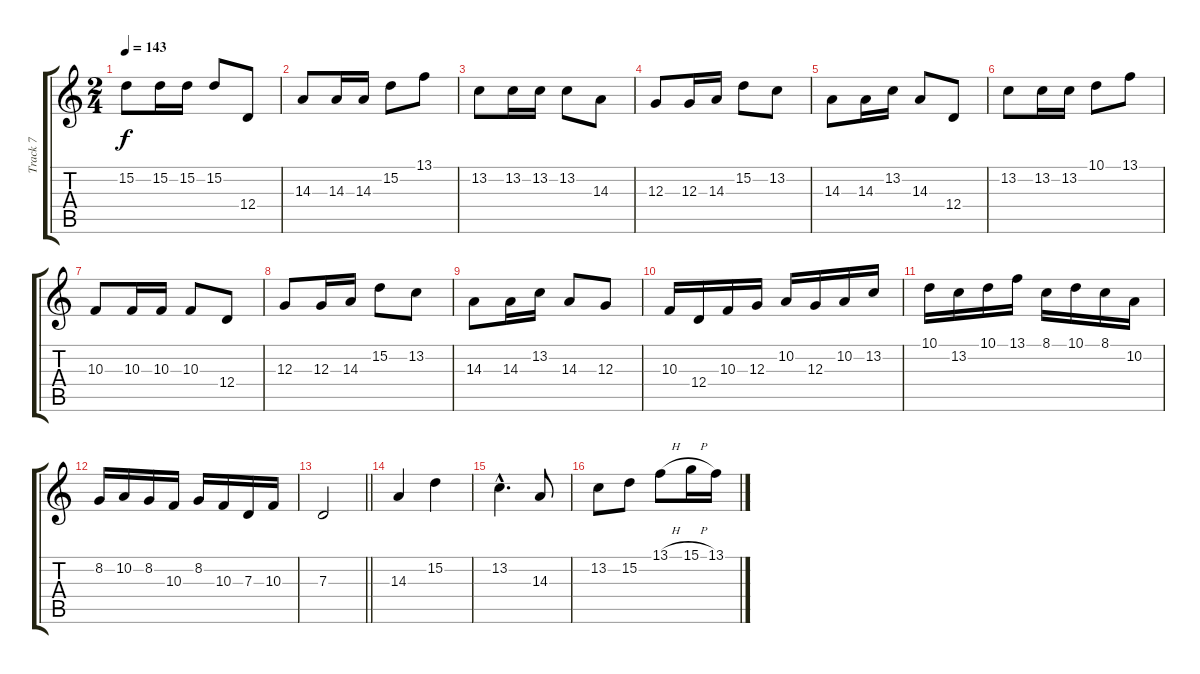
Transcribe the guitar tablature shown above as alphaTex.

\track ("Track 7" "Track 7") {instrument synthdrum}
\staff {score tabs}
\tuning (E4 B3 G3 D3 A2 E2) {hide}
\ts (2 4)
\tempo 143
\clef g2
\ks c
15.2.8{dy f} 15.2.16 15.2.16 15.2.8 12.4.8 |
14.3.8 14.3.16 14.3.16 15.2.8 13.1.8 |
13.2.8 13.2.16 13.2.16 13.2.8 14.3.8 |
12.3.8 12.3.16 14.3.16 15.2.8 13.2.8 |
14.3.8 14.3.16 13.2.16 14.3.8 12.4.8 |
13.2.8 13.2.16 13.2.16 10.1.8 13.1.8 |
10.3.8 10.3.16 10.3.16 10.3.8 12.4.8 |
12.3.8 12.3.16 14.3.16 15.2.8 13.2.8 |
14.3.8 14.3.16 13.2.16 14.3.8 12.3.8 |
10.3.16 12.4.16 10.3.16 12.3.16 10.2.16 12.3.16 10.2.16 13.2.16 |
10.1.16 13.2.16 10.1.16 13.1.16 8.1.16 10.1.16 8.1.16 10.2.16 |
8.2.16 10.2.16 8.2.16 10.3.16 8.2.16 10.3.16 7.3.16 10.3.16 |
\barLineRight lightlight
7.3.2 |
14.3.4 15.2.4 |
13.2{hac}.4{d} 14.3.8 |
13.2.8 15.2.8 13.1{h}.8 15.1{h}.16 13.1.16
